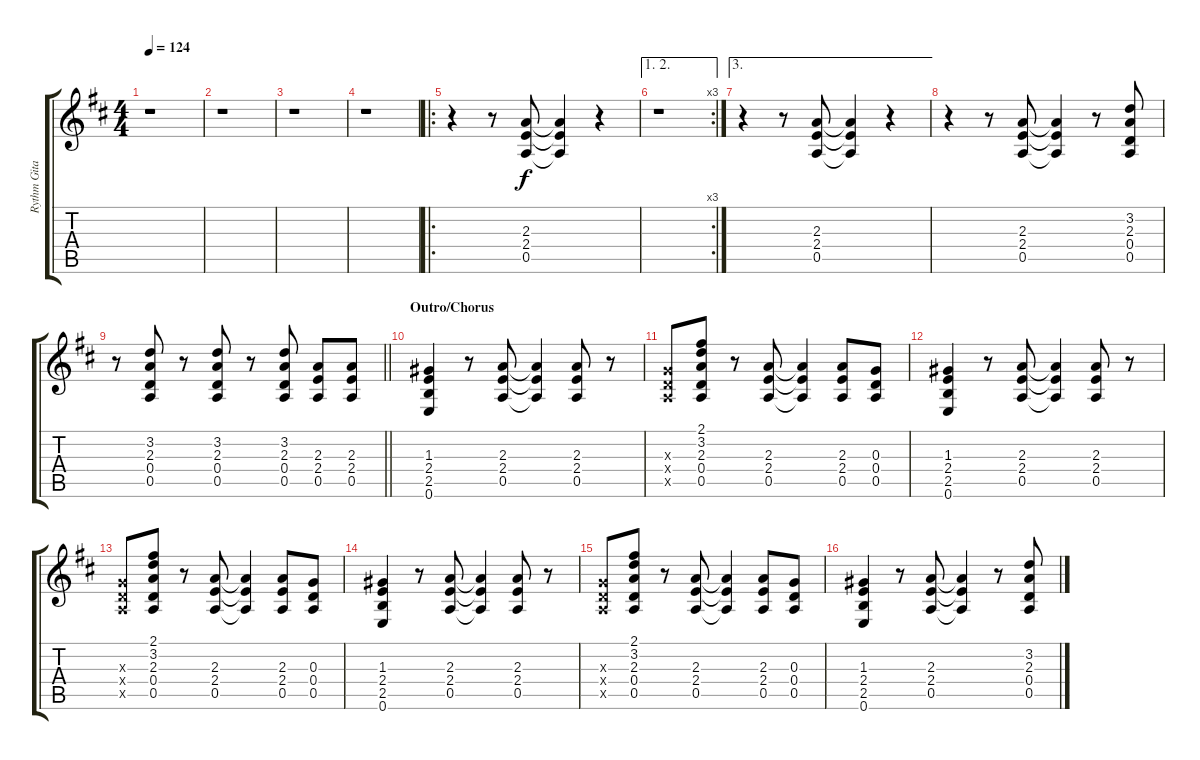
\track ("Rythm Gitar - Mark Melchiorre Jr." "Rythm Gita") {instrument overdrivenguitar}
\staff {score tabs}
\tuning (E4 B3 G3 D3 A2 E2) {hide}
\ts (4 4)
\tempo 124
\clef g2
\ks d
r.1{dy f} |
r.1 |
r.1 |
r.1 |
\ro
r.4 r.8 (2.3 2.4 0.5).8 (2.3{t} 2.4{t} 0.5{t}).4 r.4 |
\ae (1 2)
\rc 3
r.1 |
\ae 3
r.4 r.8 (2.3 2.4 0.5).8 (2.3{t} 2.4{t} 0.5{t}).4 r.4 |
r.4 r.8 (2.3 2.4 0.5).8 (2.3{t} 2.4{t} 0.5{t}).4 r.8 (3.2 2.3 0.4 0.5).8 |
\barLineRight lightlight
r.8 (3.2 2.3 0.4 0.5).8 r.8 (3.2 2.3 0.4 0.5).8 r.8 (3.2 2.3 0.4 0.5).8 (2.3 2.4 0.5).8 (2.3 2.4 0.5).8 |
\section ("" "Outro/Chorus")
(1.3 2.4 2.5 0.6).4 r.8 (2.3 2.4 0.5).8 (2.3{t} 2.4{t} 0.5{t}).4 (2.3 2.4 0.5).8 r.8 |
(0.3{x} 0.4{x} 0.5{x}).8 (2.1 3.2 2.3 0.4 0.5).8 r.8 (2.3 2.4 0.5).8 (2.3{t} 2.4{t} 0.5{t}).4 (2.3 2.4 0.5).8 (0.3 0.4 0.5).8 |
(1.3 2.4 2.5 0.6).4 r.8 (2.3 2.4 0.5).8 (2.3{t} 2.4{t} 0.5{t}).4 (2.3 2.4 0.5).8 r.8 |
(0.3{x} 0.4{x} 0.5{x}).8 (2.1 3.2 2.3 0.4 0.5).8 r.8 (2.3 2.4 0.5).8 (2.3{t} 2.4{t} 0.5{t}).4 (2.3 2.4 0.5).8 (0.3 0.4 0.5).8 |
(1.3 2.4 2.5 0.6).4 r.8 (2.3 2.4 0.5).8 (2.3{t} 2.4{t} 0.5{t}).4 (2.3 2.4 0.5).8 r.8 |
(0.3{x} 0.4{x} 0.5{x}).8 (2.1 3.2 2.3 0.4 0.5).8 r.8 (2.3 2.4 0.5).8 (2.3{t} 2.4{t} 0.5{t}).4 (2.3 2.4 0.5).8 (0.3 0.4 0.5).8 |
(1.3 2.4 2.5 0.6).4 r.8 (2.3 2.4 0.5).8 (2.3{t} 2.4{t} 0.5{t}).4 r.8 (3.2 2.3 0.4 0.5).8
